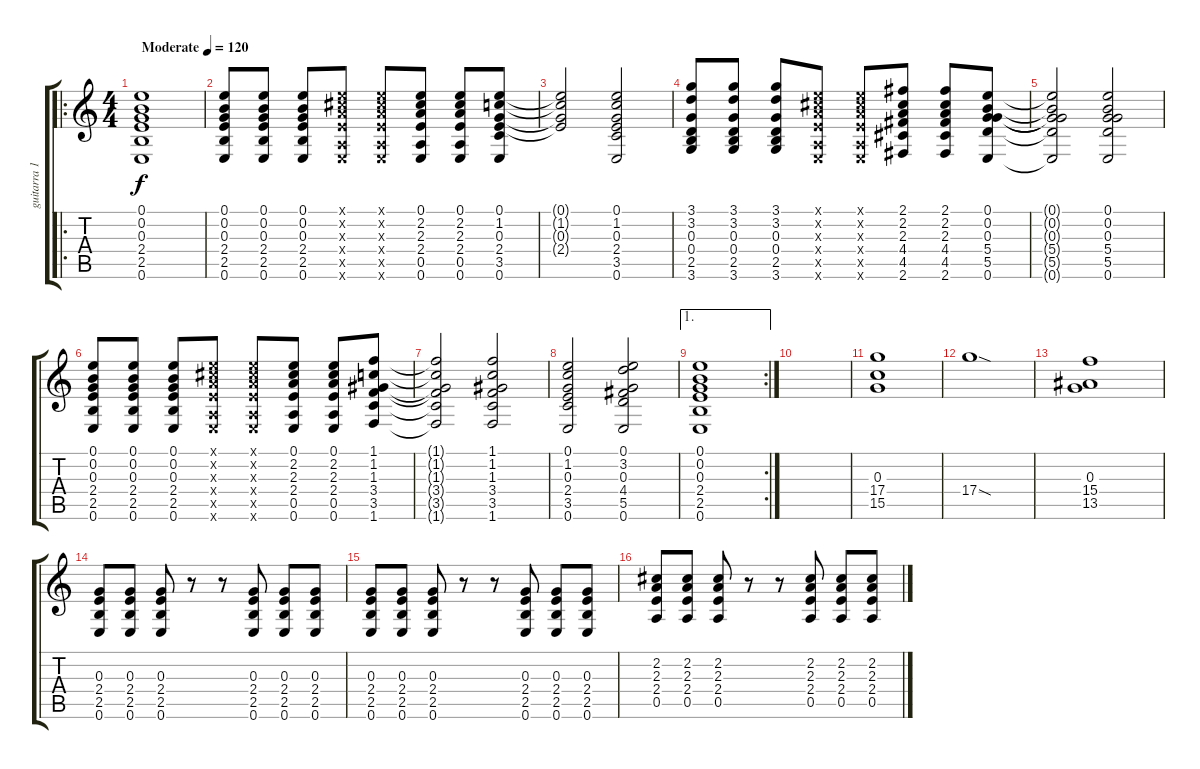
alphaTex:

\track ("guitarra 1" "guitarra 1") {instrument acousticguitarsteel}
\staff {score tabs}
\tuning (E4 B3 G3 D3 A2 E2) {hide}
\ro
\ts (4 4)
\tempo (120 "Moderate")
\clef g2
\ks c
(0.1 0.2 0.3 2.4 2.5 0.6).1{dy f instrument acousticguitarsteel} |
(0.1 0.2 0.3 2.4 2.5 0.6).8 (0.1 0.2 0.3 2.4 2.5 0.6).8 (0.1 0.2 0.3 2.4 2.5 0.6).8 (0.1{x} 2.2{x} 2.3{x} 2.4{x} 0.5{x} 0.6{x}).8 (0.1{x} 2.2{x} 2.3{x} 2.4{x} 0.5{x} 0.6{x}).8 (0.1 2.2 2.3 2.4 0.5 0.6).8 (0.1 2.2 2.3 2.4 0.5 0.6).8 (0.1 1.2 0.3 2.4 3.5 0.6).8 |
(0.1{t} 1.2{t} 0.3{t} 2.4{t}).2 (0.1 1.2 0.3 2.4 3.5 0.6).2 |
(3.1 3.2 0.3 0.4 2.5 3.6).8 (3.1 3.2 0.3 0.4 2.5 3.6).8 (3.1 3.2 0.3 0.4 2.5 3.6).8 (0.1{x} 2.2{x} 2.3{x} 2.4{x} 0.5{x} 0.6{x}).8 (0.1{x} 2.2{x} 2.3{x} 2.4{x} 0.5{x} 0.6{x}).8 (2.1 2.2 2.3 4.4 4.5 2.6).8 (2.1 2.2 2.3 4.4 4.5 2.6).8 (0.1 0.2 0.3 5.4 5.5 0.6).8 |
(0.1{t} 0.2{t} 0.3{t} 5.4{t} 5.5{t} 0.6{t}).2 (0.1 0.2 0.3 5.4 5.5 0.6).2 |
(0.1 0.2 0.3 2.4 2.5 0.6).8 (0.1 0.2 0.3 2.4 2.5 0.6).8 (0.1 0.2 0.3 2.4 2.5 0.6).8 (0.1{x} 2.2{x} 2.3{x} 2.4{x} 0.5{x} 0.6{x}).8 (0.1{x} 2.2{x} 2.3{x} 2.4{x} 0.5{x} 0.6{x}).8 (0.1 2.2 2.3 2.4 0.5 0.6).8 (0.1 2.2 2.3 2.4 0.5 0.6).8 (1.1 1.2 1.3 3.4 3.5 1.6).8 |
(1.1{t} 1.2{t} 1.3{t} 3.4{t} 3.5{t} 1.6{t}).2 (1.1 1.2 1.3 3.4 3.5 1.6).2 |
(0.1 1.2 0.3 2.4 3.5 0.6).2 (0.1 3.2 0.3 4.4 5.5 0.6).2 |
\ae 1
\rc 2
(0.1 0.2 0.3 2.4 2.5 0.6).1 |
|
(0.3 17.4 15.5).1 |
17.4{sod}.1 |
(0.3 15.4 13.5).1 |
(0.3 2.4 2.5 0.6).8 (0.3 2.4 2.5 0.6).8 (0.3 2.4 2.5 0.6).8 r.8 r.8 (0.3 2.4 2.5 0.6).8 (0.3 2.4 2.5 0.6).8 (0.3 2.4 2.5 0.6).8 |
(0.3 2.4 2.5 0.6).8 (0.3 2.4 2.5 0.6).8 (0.3 2.4 2.5 0.6).8 r.8 r.8 (0.3 2.4 2.5 0.6).8 (0.3 2.4 2.5 0.6).8 (0.3 2.4 2.5 0.6).8 |
(2.2 2.3 2.4 0.5).8 (2.2 2.3 2.4 0.5).8 (2.2 2.3 2.4 0.5).8 r.8 r.8 (2.2 2.3 2.4 0.5).8 (2.2 2.3 2.4 0.5).8 (2.2 2.3 2.4 0.5).8
